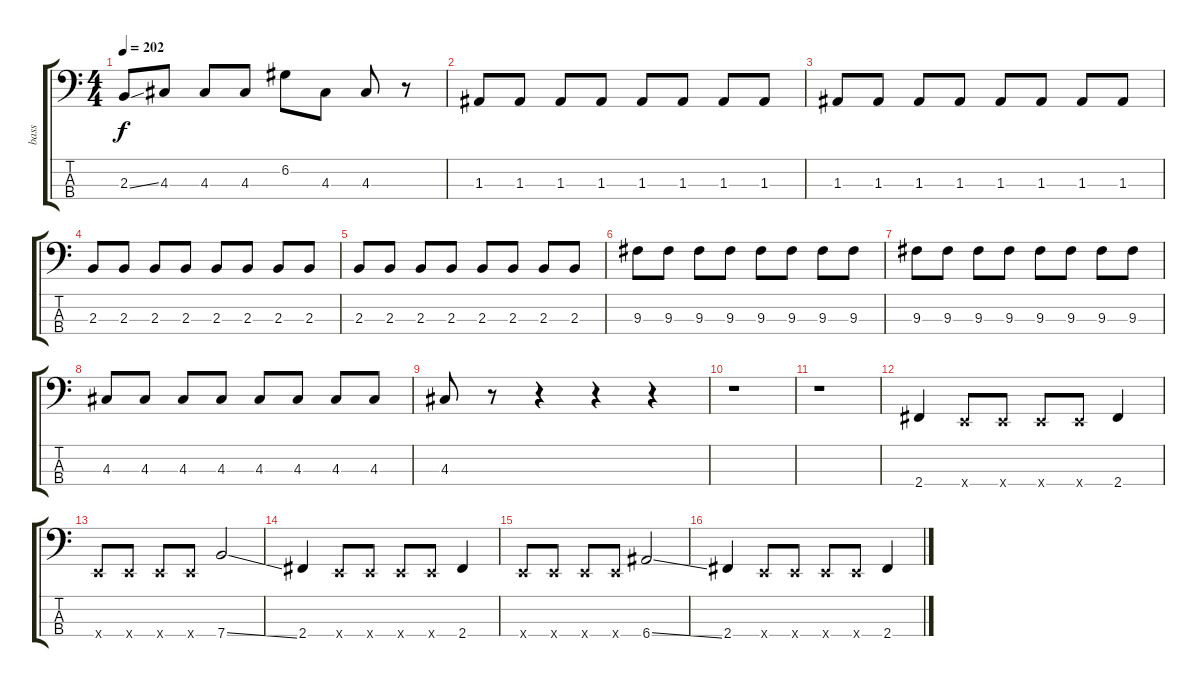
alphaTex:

\track ("bass" "bass") {instrument electricbasspick}
\staff {score tabs}
\tuning (G2 D2 A1 E1) {hide}
\ts (4 4)
\tempo 202
\clef f4
\ks c
2.3{ss}.8{dy f} 4.3.8 4.3.8 4.3.8 6.2.8 4.3.8 4.3.8 r.8 |
1.3.8 1.3.8 1.3.8 1.3.8 1.3.8 1.3.8 1.3.8 1.3.8 |
1.3.8 1.3.8 1.3.8 1.3.8 1.3.8 1.3.8 1.3.8 1.3.8 |
2.3.8 2.3.8 2.3.8 2.3.8 2.3.8 2.3.8 2.3.8 2.3.8 |
2.3.8 2.3.8 2.3.8 2.3.8 2.3.8 2.3.8 2.3.8 2.3.8 |
9.3.8 9.3.8 9.3.8 9.3.8 9.3.8 9.3.8 9.3.8 9.3.8 |
9.3.8 9.3.8 9.3.8 9.3.8 9.3.8 9.3.8 9.3.8 9.3.8 |
4.3.8 4.3.8 4.3.8 4.3.8 4.3.8 4.3.8 4.3.8 4.3.8 |
4.3.8 r.8 r.4 r.4 r.4 |
r.1 |
r.1 |
2.4.4 0.4{x}.8 0.4{x}.8 0.4{x}.8 0.4{x}.8 2.4.4 |
0.4{x}.8 0.4{x}.8 0.4{x}.8 0.4{x}.8 7.4{ss}.2 |
2.4.4 0.4{x}.8 0.4{x}.8 0.4{x}.8 0.4{x}.8 2.4.4 |
0.4{x}.8 0.4{x}.8 0.4{x}.8 0.4{x}.8 6.4{ss}.2 |
2.4.4 0.4{x}.8 0.4{x}.8 0.4{x}.8 0.4{x}.8 2.4.4
